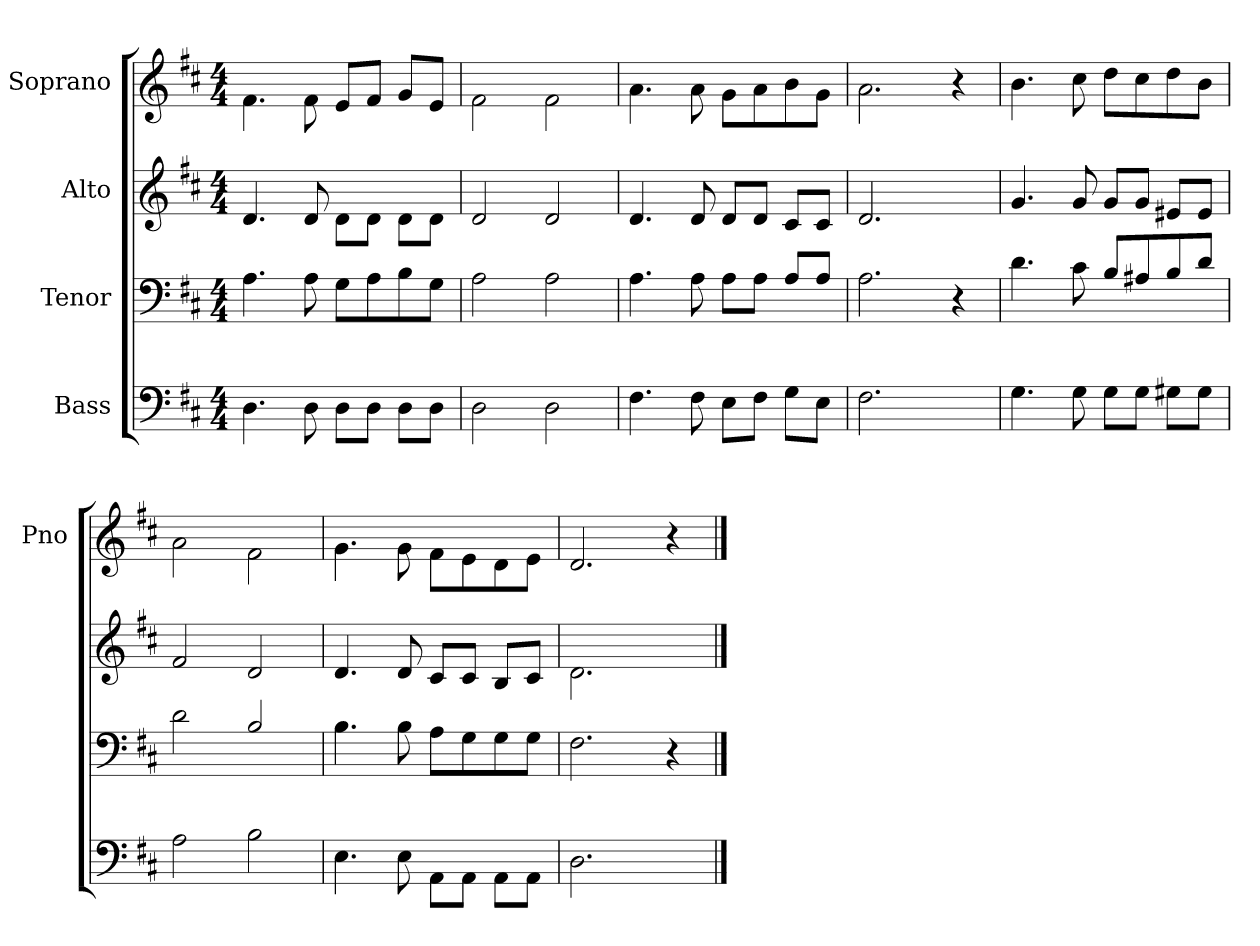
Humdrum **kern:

**kern	**kern	**kern	**kern
*part4	*part3	*part2	*part1
*staff4	*staff3	*staff2	*staff1
*I"Bass	*I"Tenor	*I"Alto	*I"Soprano
*	*	*	*I'Pno
*clefF4	*clefF4	*clefG2	*clefG2
*k[f#c#]	*k[f#c#]	*k[f#c#]	*k[f#c#]
*D:	*D:	*D:	*D:
*M4/4	*M4/4	*M4/4	*M4/4
=	=	=	=
4.D\	4.A\	4.d/	4.f#\
8D\	8A\	8d/	8f#\
8D\L	8G\L	8d\L	8e/L
8D\J	8A\	8d\J	8f#/J
8D\L	8B\	8d\L	8g/L
8D\J	8G\J	8d\J	8e/J
=	=	=	=
2D\	2A\	2d/	2f#\
2D\	2A\	2d/	2f#\
=	=	=	=
4.F#\	4.A\	4.d/	4.a\
8F#\	8A\	8d/	8a\
8E\L	8A\L	8d/L	8g\L
8F#\J	8A\J	8d/J	8a\
8G\L	8A/L	8c#/L	8b\
8E\J	8A/J	8c#/J	8g\J
=	=	=	=
2.F#\	2.A\	2.d/	2.a\
4ryy	4r	4ryy	4r
=	=	=	=
4.G\	4.d\	4.g/	4.b\
8G\	8c#\	8g/	8cc#\
8G\L	8B/L	8g/L	8dd\L
8G\J	8A#X/	8g/J	8cc#\
8G#X\L	8B/	8e#X/L	8dd\
8G#\J	8d/J	8e#/J	8b\J
=	=	=	=
2A\	2d\	2f#/	2a\
2B\	2B/	2d/	2f#\
=	=	=	=
4.E\	4.B\	4.d/	4.g\
8E\	8B\	8d/	8g\
8AA\L	8A\L	8c#/L	8f#\L
8AA\J	8G\	8c#/J	8e\
8AA\L	8G\	8B/L	8d\
8AA\J	8G\J	8c#/J	8e\J
=	=	=	=
2.D\	2.F#\	2.d\	2.d/
4ryy	4r	4ryy	4r
==	==	==	==
*-	*-	*-	*-
